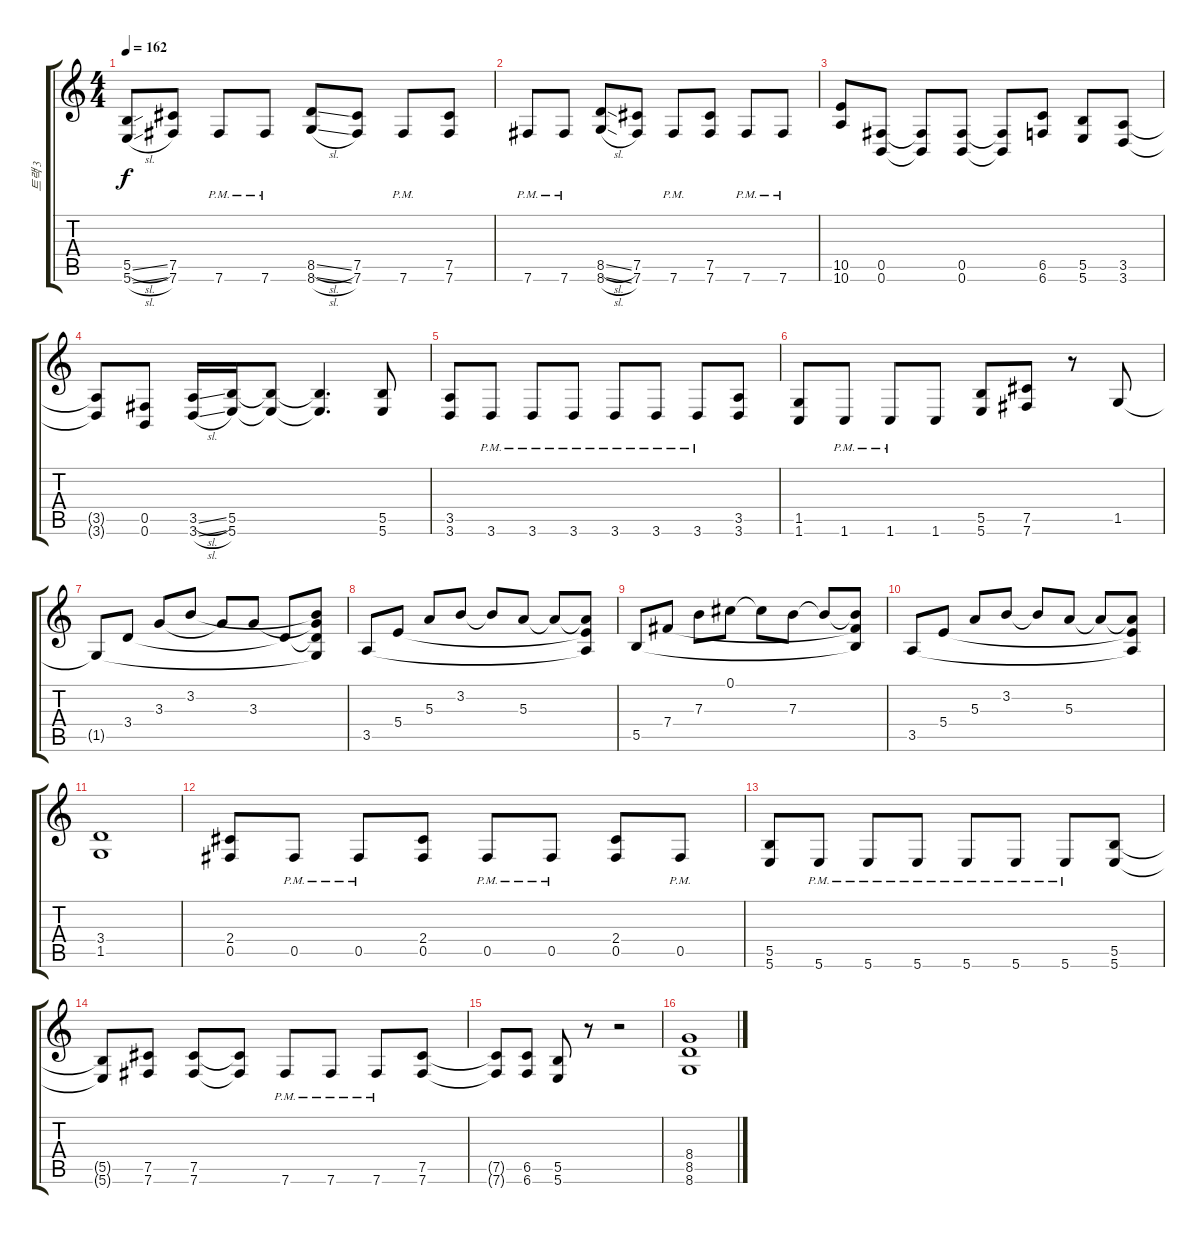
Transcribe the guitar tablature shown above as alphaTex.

\track ("트랙 3" "트랙 3") {instrument distortionguitar}
\staff {score tabs}
\tuning (Db4 Ab3 E3 B2 Gb2 B1) {hide}
\ts (4 4)
\tempo 162
\clef g2
\ks c
(5.5{sl} 5.6{sl}).8{dy f} (7.5 7.6).8 7.6{pm}.8 7.6{pm}.8 (8.5{sl} 8.6{sl}).8 (7.5 7.6).8 7.6{pm}.8 (7.5 7.6).8 |
7.6{pm}.8 7.6{pm}.8 (8.5{sl} 8.6{sl}).8 (7.5 7.6).8 7.6{pm}.8 (7.5 7.6).8 7.6{pm}.8 7.6{pm}.8 |
(10.5 10.6).8 (0.5 0.6).8 (0.5{t} 0.6{t}).8 (0.5 0.6).8 (0.5{t} 0.6{t}).8 (6.5 6.6).8 (5.5 5.6).8 (3.5 3.6).8 |
(3.5{t} 3.6{t}).8 (0.5 0.6).8 (3.5{sl} 3.6{sl}).16 (5.5 5.6).16 (5.5{t} 5.6{t}).8 (5.5{t} 5.6{t}).4{d} (5.5 5.6).8 |
(3.5 3.6).8 3.6{pm}.8 3.6{pm}.8 3.6{pm}.8 3.6{pm}.8 3.6{pm}.8 3.6{pm}.8 (3.5 3.6).8 |
(1.5 1.6).8 1.6{pm}.8 1.6{pm}.8 1.6.8 (5.5 5.6).8 (7.5 7.6).8 r.8 1.5.8 |
1.5{t}.8 3.4.8 3.3.8 3.2.8 3.3{t}.8 3.3.8 3.4{t}.8 (3.2{t} 3.3{t} 3.4{t} 1.5{t}).8 |
3.5.8 5.4.8 5.3.8 3.2.8 3.2{t}.8 5.3.8 5.3{t}.8 (5.3{t} 5.4{t} 3.5{t}).8 |
5.5.8 7.4.8 7.3.8 0.1.8 0.1{t}.8 7.3.8 7.3{t}.8 (7.3{t} 7.4{t} 5.5{t}).8 |
3.5.8 5.4.8 5.3.8 3.2.8 3.2{t}.8 5.3.8 5.3{t}.8 (5.3{t} 5.4{t} 3.5{t}).8 |
(3.4 1.5).1 |
(2.4 0.5).8 0.5{pm}.8 0.5{pm}.8 (2.4 0.5).8 0.5{pm}.8 0.5{pm}.8 (2.4 0.5).8 0.5{pm}.8 |
(5.5 5.6).8 5.6{pm}.8 5.6{pm}.8 5.6{pm}.8 5.6{pm}.8 5.6{pm}.8 5.6{pm}.8 (5.5 5.6).8 |
(5.5{t} 5.6{t}).8 (7.5 7.6).8 (7.5 7.6).8 (7.5{t} 7.6{t}).8 7.6{pm}.8 7.6{pm}.8 7.6{pm}.8 (7.5 7.6).8 |
(7.5{t} 7.6{t}).8 (6.5 6.6).8 (5.5 5.6).8 r.8 r.2 |
(8.4 8.5 8.6).1
